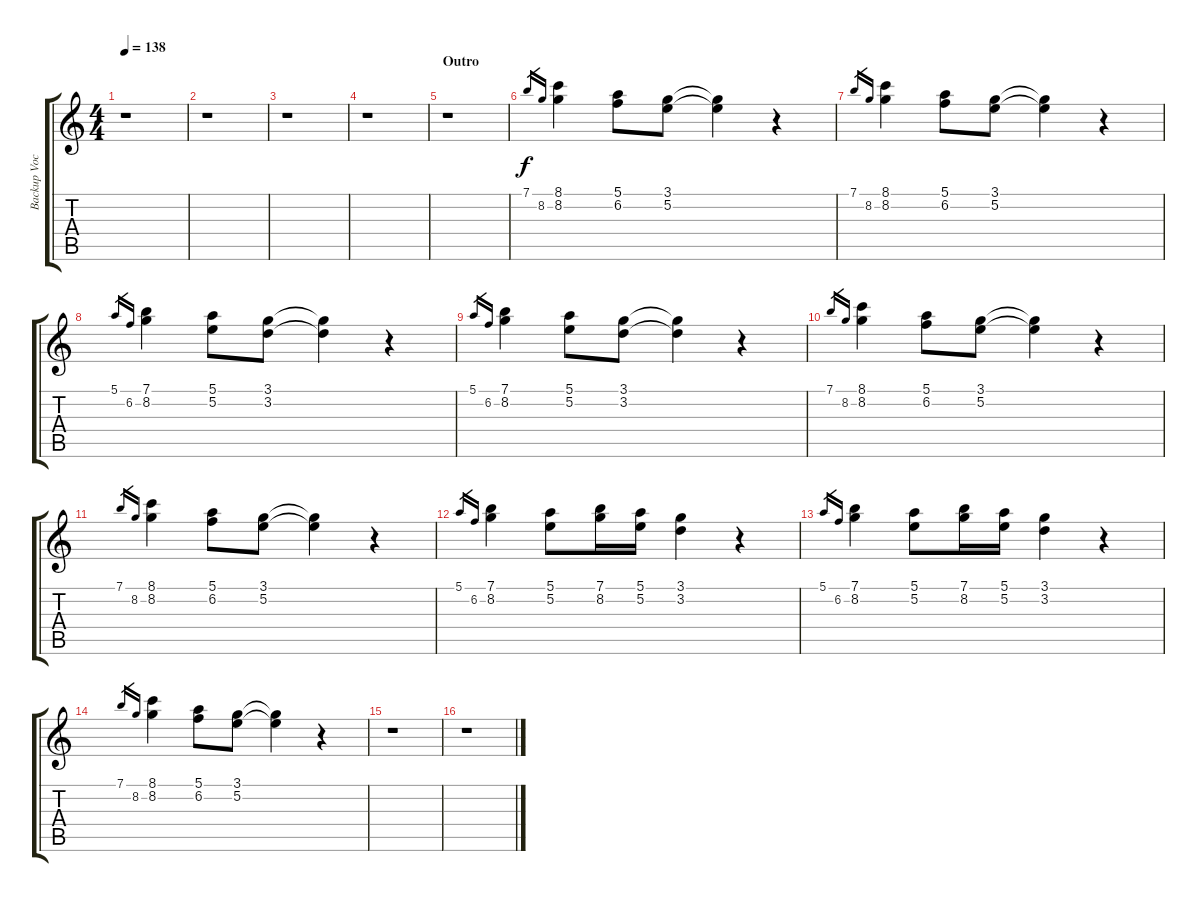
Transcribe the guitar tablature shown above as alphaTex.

\track ("Backup Vocals(Timothy B. Schmidt, Don He" "Backup Voc") {instrument electricguitarjazz}
\staff {score tabs}
\tuning (E4 B3 G3 D3 A2 E2) {hide}
\ts (4 4)
\tempo 138
\clef g2
\ks c
r.1{dy f} |
r.1 |
r.1 |
r.1 |
\section ("" "Outro")
r.1 |
7.1.16{gr} 8.2.16{gr} (8.1 8.2).4 (5.1 6.2).8 (3.1 5.2).8 (3.1{t} 5.2{t}).4 r.4 |
7.1.16{gr} 8.2.16{gr} (8.1 8.2).4 (5.1 6.2).8 (3.1 5.2).8 (3.1{t} 5.2{t}).4 r.4 |
5.1.16{gr} 6.2.16{gr} (7.1 8.2).4 (5.1 5.2).8 (3.1 3.2).8 (3.1{t} 3.2{t}).4 r.4 |
5.1.16{gr} 6.2.16{gr} (7.1 8.2).4 (5.1 5.2).8 (3.1 3.2).8 (3.1{t} 3.2{t}).4 r.4 |
7.1.16{gr} 8.2.16{gr} (8.1 8.2).4 (5.1 6.2).8 (3.1 5.2).8 (3.1{t} 5.2{t}).4 r.4 |
7.1.16{gr} 8.2.16{gr} (8.1 8.2).4 (5.1 6.2).8 (3.1 5.2).8 (3.1{t} 5.2{t}).4 r.4 |
5.1.16{gr} 6.2.16{gr} (7.1 8.2).4 (5.1 5.2).8 (7.1 8.2).16 (5.1 5.2).16 (3.1 3.2).4 r.4 |
5.1.16{gr} 6.2.16{gr} (7.1 8.2).4 (5.1 5.2).8 (7.1 8.2).16 (5.1 5.2).16 (3.1 3.2).4 r.4 |
7.1.16{gr} 8.2.16{gr} (8.1 8.2).4 (5.1 6.2).8 (3.1 5.2).8 (3.1{t} 5.2{t}).4 r.4 |
r.1 |
r.1
